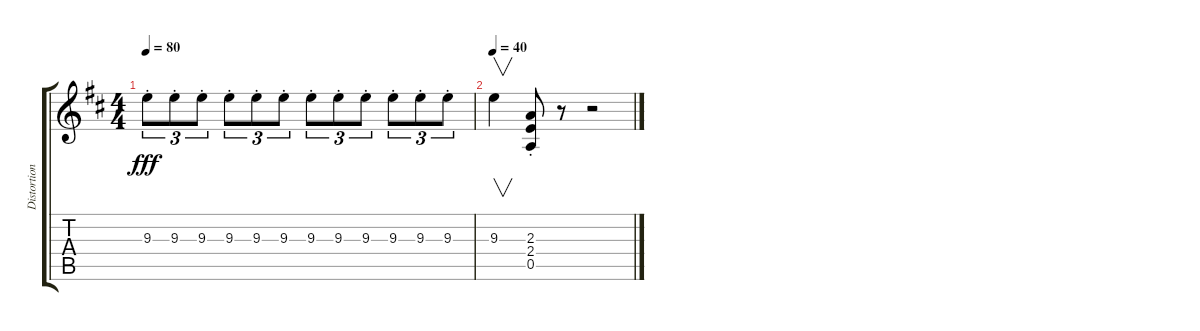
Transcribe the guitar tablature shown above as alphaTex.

\track ("Distortion Guitar" "Distortion") {instrument distortionguitar}
\staff {score tabs}
\tuning (E4 B3 G3 D3 A2 E2) {hide}
\ts (4 4)
\tempo 80
\clef g2
\ks d
9.3{st}.8{tu (3 2) dy fff} 9.3{st}.8{tu (3 2)} 9.3{st}.8{tu (3 2)} 9.3{st}.8{tu (3 2)} 9.3{st}.8{tu (3 2)} 9.3{st}.8{tu (3 2)} 9.3{st}.8{tu (3 2)} 9.3{st}.8{tu (3 2)} 9.3{st}.8{tu (3 2)} 9.3{st}.8{tu (3 2)} 9.3{st}.8{tu (3 2)} 9.3{st}.8{tu (3 2)} |
\tempo 40
9.3.4{v} (2.3{st} 2.4{st} 0.5{st}).8 r.8 r.2
